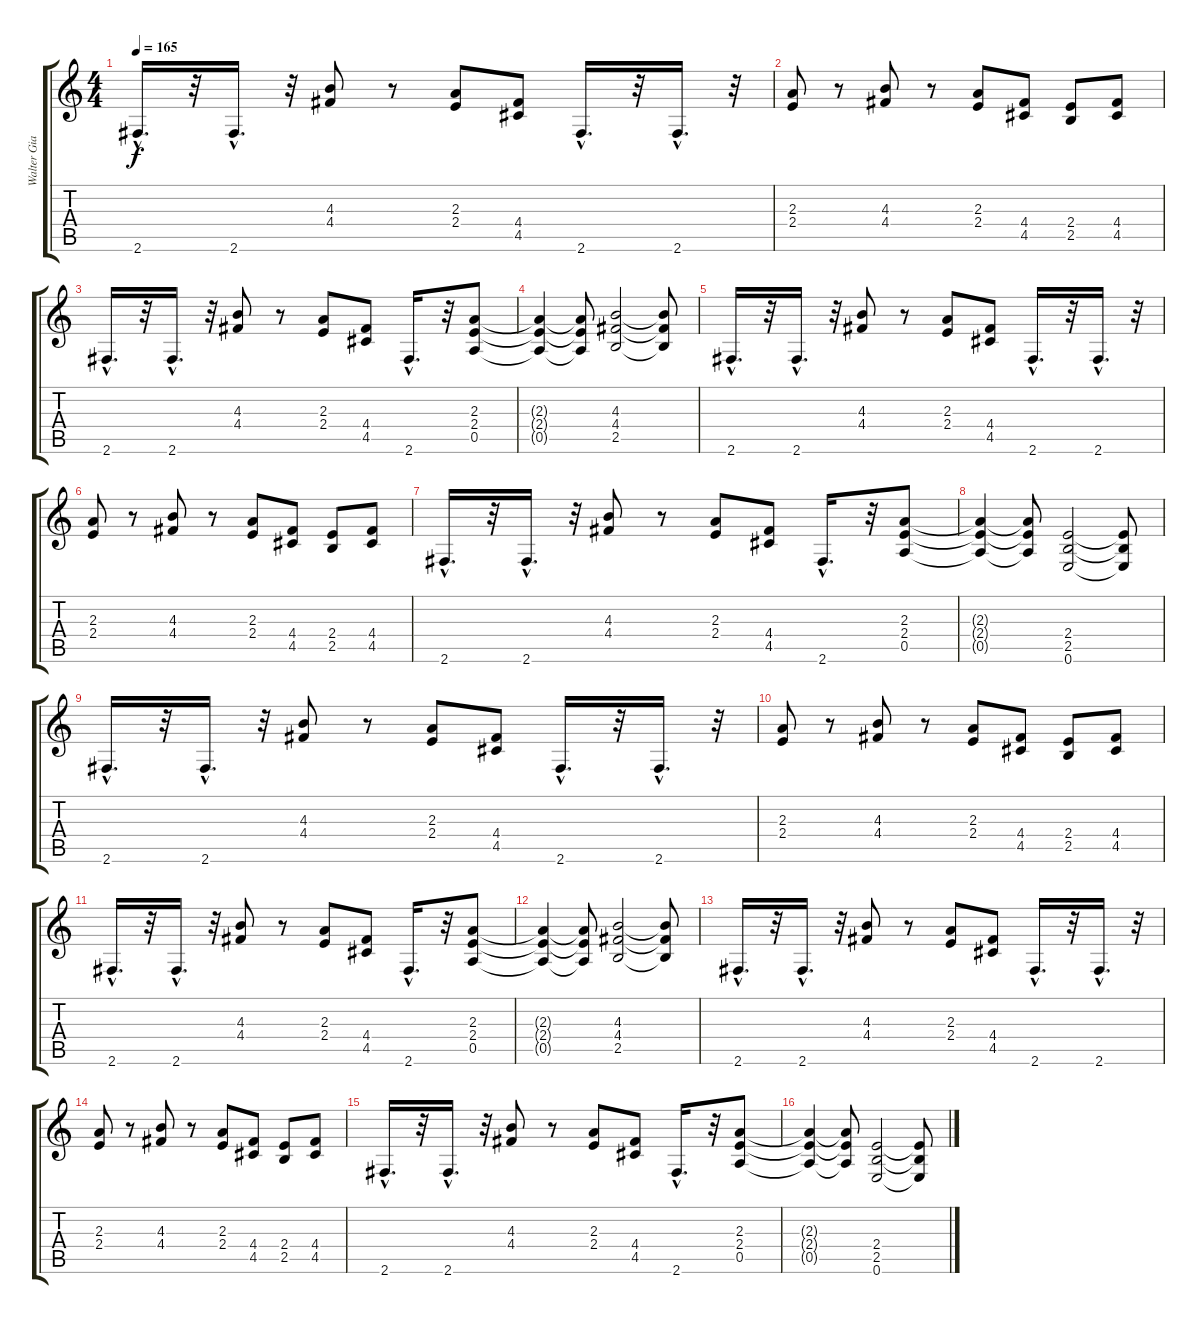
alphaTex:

\track ("Walter Giardino" "Walter Gia") {instrument distortionguitar}
\staff {score tabs}
\tuning (E4 B3 G3 D3 A2 E2) {hide}
\ts (4 4)
\tempo 165
\clef g2
\ks c
2.6{hac}.16{d dy f} r.32 2.6{hac}.16{d} r.32 (4.3 4.4).8 r.8 (2.3 2.4).8 (4.4 4.5).8 2.6{hac}.16{d} r.32 2.6{hac}.16{d} r.32 |
(2.3 2.4).8 r.8 (4.3 4.4).8 r.8 (2.3 2.4).8 (4.4 4.5).8 (2.4 2.5).8 (4.4 4.5).8 |
2.6{hac}.16{d} r.32 2.6{hac}.16{d} r.32 (4.3 4.4).8 r.8 (2.3 2.4).8 (4.4 4.5).8 2.6{hac}.16{d} r.32 (2.3 2.4 0.5).8 |
(2.3{t} 2.4{t} 0.5{t}).4 (2.3{t} 2.4{t} 0.5{t}).8 (4.3 4.4 2.5).2 (4.3{t} 4.4{t} 2.5{t}).8 |
2.6{hac}.16{d} r.32 2.6{hac}.16{d} r.32 (4.3 4.4).8 r.8 (2.3 2.4).8 (4.4 4.5).8 2.6{hac}.16{d} r.32 2.6{hac}.16{d} r.32 |
(2.3 2.4).8 r.8 (4.3 4.4).8 r.8 (2.3 2.4).8 (4.4 4.5).8 (2.4 2.5).8 (4.4 4.5).8 |
2.6{hac}.16{d} r.32 2.6{hac}.16{d} r.32 (4.3 4.4).8 r.8 (2.3 2.4).8 (4.4 4.5).8 2.6{hac}.16{d} r.32 (2.3 2.4 0.5).8 |
(2.3{t} 2.4{t} 0.5{t}).4 (2.3{t} 2.4{t} 0.5{t}).8 (2.4 2.5 0.6).2 (2.4{t} 2.5{t} 0.6{t}).8 |
2.6{hac}.16{d} r.32 2.6{hac}.16{d} r.32 (4.3 4.4).8 r.8 (2.3 2.4).8 (4.4 4.5).8 2.6{hac}.16{d} r.32 2.6{hac}.16{d} r.32 |
(2.3 2.4).8 r.8 (4.3 4.4).8 r.8 (2.3 2.4).8 (4.4 4.5).8 (2.4 2.5).8 (4.4 4.5).8 |
2.6{hac}.16{d} r.32 2.6{hac}.16{d} r.32 (4.3 4.4).8 r.8 (2.3 2.4).8 (4.4 4.5).8 2.6{hac}.16{d} r.32 (2.3 2.4 0.5).8 |
(2.3{t} 2.4{t} 0.5{t}).4 (2.3{t} 2.4{t} 0.5{t}).8 (4.3 4.4 2.5).2 (4.3{t} 4.4{t} 2.5{t}).8 |
2.6{hac}.16{d} r.32 2.6{hac}.16{d} r.32 (4.3 4.4).8 r.8 (2.3 2.4).8 (4.4 4.5).8 2.6{hac}.16{d} r.32 2.6{hac}.16{d} r.32 |
(2.3 2.4).8 r.8 (4.3 4.4).8 r.8 (2.3 2.4).8 (4.4 4.5).8 (2.4 2.5).8 (4.4 4.5).8 |
2.6{hac}.16{d} r.32 2.6{hac}.16{d} r.32 (4.3 4.4).8 r.8 (2.3 2.4).8 (4.4 4.5).8 2.6{hac}.16{d} r.32 (2.3 2.4 0.5).8 |
(2.3{t} 2.4{t} 0.5{t}).4 (2.3{t} 2.4{t} 0.5{t}).8 (2.4 2.5 0.6).2 (2.4{t} 2.5{t} 0.6{t}).8
